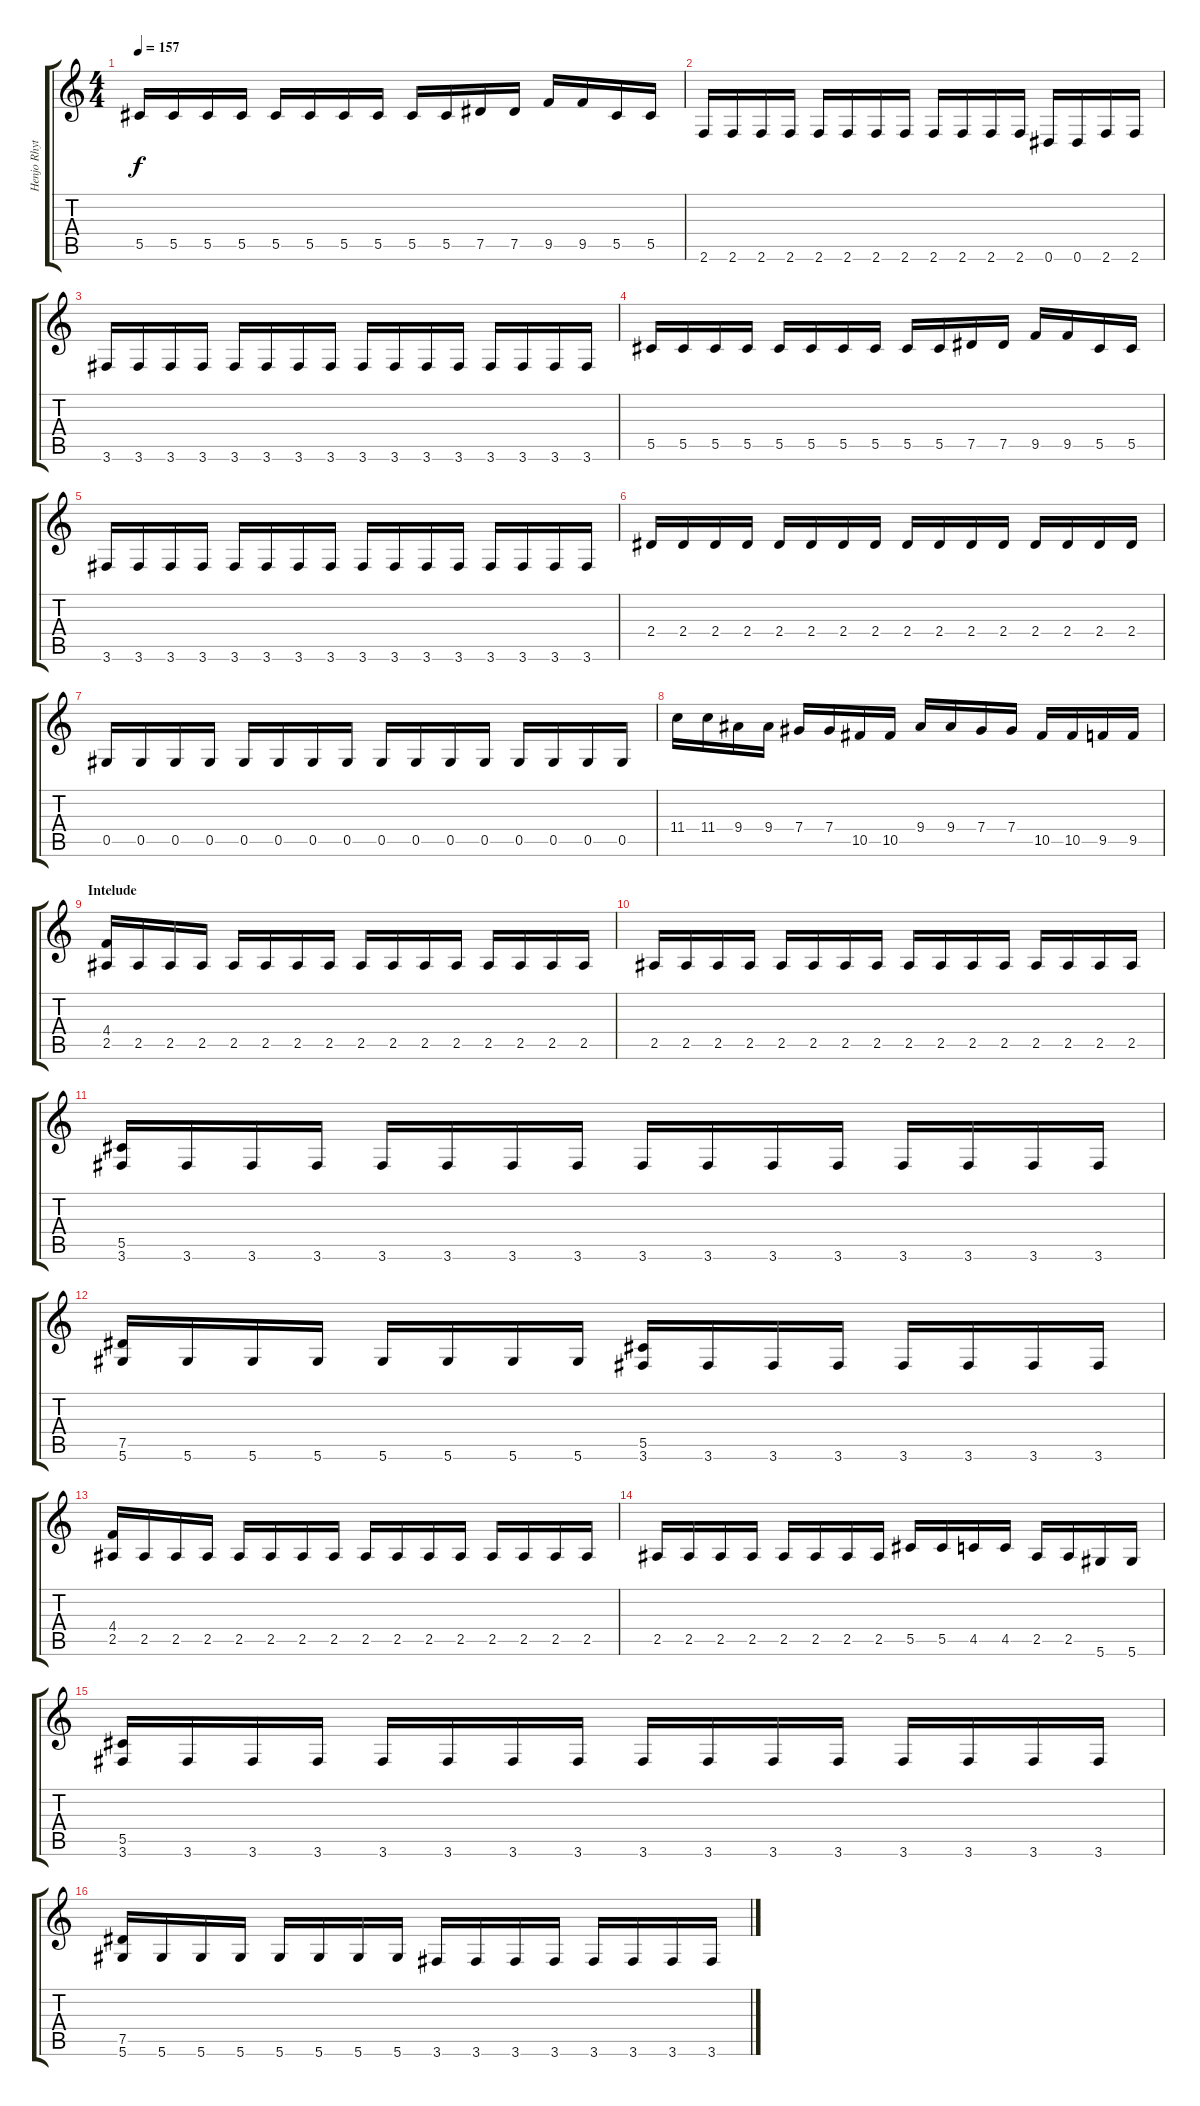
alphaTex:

\track ("Henjo Rhytm" "Henjo Rhyt") {instrument distortionguitar}
\staff {score tabs}
\tuning (Eb4 Bb3 Gb3 Db3 Ab2 Eb2) {hide}
\ts (4 4)
\tempo 157
\clef g2
\ks c
5.5.16{dy f} 5.5.16 5.5.16 5.5.16 5.5.16 5.5.16 5.5.16 5.5.16 5.5.16 5.5.16 7.5.16 7.5.16 9.5.16 9.5.16 5.5.16 5.5.16 |
2.6.16 2.6.16 2.6.16 2.6.16 2.6.16 2.6.16 2.6.16 2.6.16 2.6.16 2.6.16 2.6.16 2.6.16 0.6.16 0.6.16 2.6.16 2.6.16 |
3.6.16 3.6.16 3.6.16 3.6.16 3.6.16 3.6.16 3.6.16 3.6.16 3.6.16 3.6.16 3.6.16 3.6.16 3.6.16 3.6.16 3.6.16 3.6.16 |
5.5.16 5.5.16 5.5.16 5.5.16 5.5.16 5.5.16 5.5.16 5.5.16 5.5.16 5.5.16 7.5.16 7.5.16 9.5.16 9.5.16 5.5.16 5.5.16 |
3.6.16 3.6.16 3.6.16 3.6.16 3.6.16 3.6.16 3.6.16 3.6.16 3.6.16 3.6.16 3.6.16 3.6.16 3.6.16 3.6.16 3.6.16 3.6.16 |
2.4.16 2.4.16 2.4.16 2.4.16 2.4.16 2.4.16 2.4.16 2.4.16 2.4.16 2.4.16 2.4.16 2.4.16 2.4.16 2.4.16 2.4.16 2.4.16 |
0.5.16 0.5.16 0.5.16 0.5.16 0.5.16 0.5.16 0.5.16 0.5.16 0.5.16 0.5.16 0.5.16 0.5.16 0.5.16 0.5.16 0.5.16 0.5.16 |
11.4.16 11.4.16 9.4.16 9.4.16 7.4.16 7.4.16 10.5.16 10.5.16 9.4.16 9.4.16 7.4.16 7.4.16 10.5.16 10.5.16 9.5.16 9.5.16 |
\section ("" "Intelude")
(4.4 2.5).16 2.5.16 2.5.16 2.5.16 2.5.16 2.5.16 2.5.16 2.5.16 2.5.16 2.5.16 2.5.16 2.5.16 2.5.16 2.5.16 2.5.16 2.5.16 |
2.5.16 2.5.16 2.5.16 2.5.16 2.5.16 2.5.16 2.5.16 2.5.16 2.5.16 2.5.16 2.5.16 2.5.16 2.5.16 2.5.16 2.5.16 2.5.16 |
(5.5 3.6).16 3.6.16 3.6.16 3.6.16 3.6.16 3.6.16 3.6.16 3.6.16 3.6.16 3.6.16 3.6.16 3.6.16 3.6.16 3.6.16 3.6.16 3.6.16 |
(7.5 5.6).16 5.6.16 5.6.16 5.6.16 5.6.16 5.6.16 5.6.16 5.6.16 (5.5 3.6).16 3.6.16 3.6.16 3.6.16 3.6.16 3.6.16 3.6.16 3.6.16 |
(4.4 2.5).16 2.5.16 2.5.16 2.5.16 2.5.16 2.5.16 2.5.16 2.5.16 2.5.16 2.5.16 2.5.16 2.5.16 2.5.16 2.5.16 2.5.16 2.5.16 |
2.5.16 2.5.16 2.5.16 2.5.16 2.5.16 2.5.16 2.5.16 2.5.16 5.5.16 5.5.16 4.5.16 4.5.16 2.5.16 2.5.16 5.6.16 5.6.16 |
(5.5 3.6).16 3.6.16 3.6.16 3.6.16 3.6.16 3.6.16 3.6.16 3.6.16 3.6.16 3.6.16 3.6.16 3.6.16 3.6.16 3.6.16 3.6.16 3.6.16 |
(7.5 5.6).16 5.6.16 5.6.16 5.6.16 5.6.16 5.6.16 5.6.16 5.6.16 3.6.16 3.6.16 3.6.16 3.6.16 3.6.16 3.6.16 3.6.16 3.6.16
